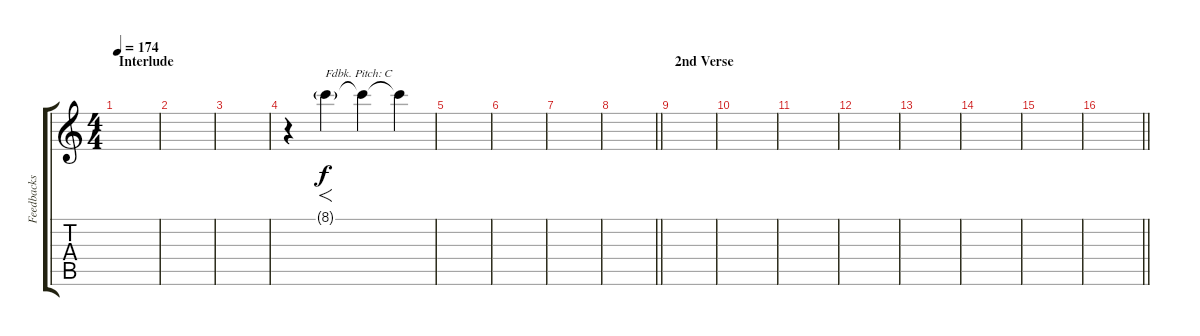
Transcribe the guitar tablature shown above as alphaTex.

\track ("Feedbacks" "Feedbacks") {instrument distortionguitar}
\staff {score tabs}
\tuning (E4 B3 G3 D3 A2 E2) {hide}
\ts (4 4)
\section ("" "Interlude")
\tempo 174
\clef g2
\ks c
|
|
|
r.4{beam merge} 8.1{g}.4{f txt "Fdbk. Pitch: C" beam merge} 8.1{t}.4{dy f beam merge} 8.1{t}.4 |
|
|
|
\barLineRight lightlight
|
\section ("" "2nd Verse")
|
|
|
|
|
|
|
\barLineRight lightlight
